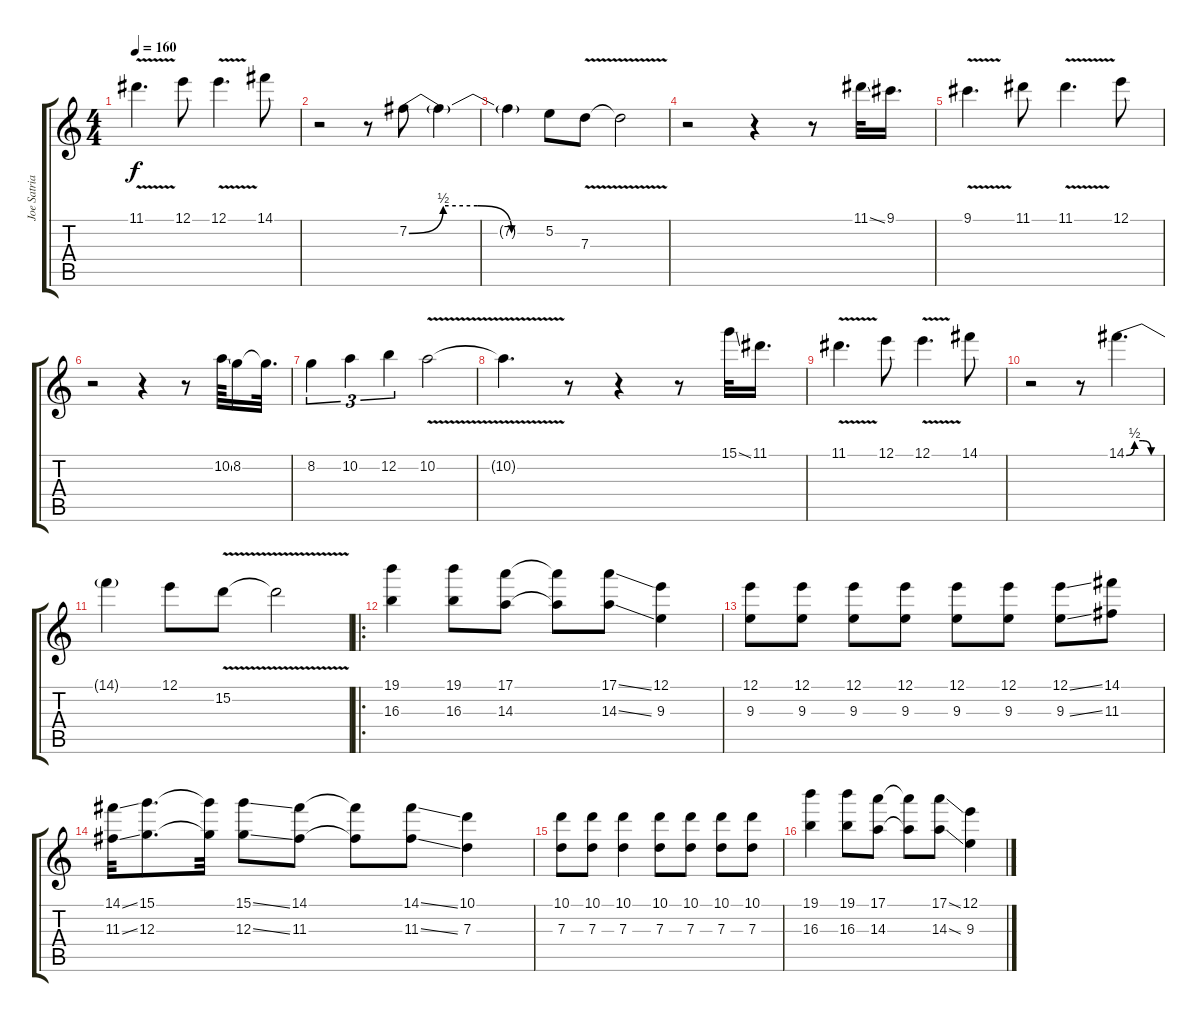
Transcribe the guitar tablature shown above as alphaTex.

\track ("Joe Satriani Lead" "Joe Satria") {instrument distortionguitar}
\staff {score tabs}
\tuning (E4 B3 G3 D3 A2 E2) {hide}
\ts (4 4)
\tempo 160
\clef g2
\ks c
11.1{v}.4{d dy f} 12.1.8 12.1{v}.4{d} 14.1.8 |
r.2 r.8 7.2{be (custom 0 0 15 2 30 2 45 0 60 0)}.8 7.2{t}.4 |
7.2{t}.4 5.2.8 7.3{v}.8 7.3{t}.2 |
r.2 r.4 r.8 11.1{ss}.32 9.1.16{d} |
9.1{v}.4{d} 11.1.8 11.1{v}.4{d} 12.1.8 |
r.2 r.4 r.8 10.2{ss}.64 8.2.16 8.2{t}.32{d} |
8.2.4{tu (3 2)} 10.2.4{tu (3 2)} 12.2.4{tu (3 2)} 10.2{v}.2 |
10.2{t}.4{d} r.8 r.4 r.8 15.1{ss}.32 11.1.16{d} |
11.1{v}.4{d} 12.1.8 12.1{v}.4{d} 14.1.8 |
r.2 r.8 14.1{be (custom 0 0 15 2 30 2 45 0 60 0)}.4{d} |
14.1{t}.4 12.1.8 15.2{v}.8 15.2{t}.2 |
\ro
(19.1 16.3).4 (19.1 16.3).8 (17.1 14.3).8 (17.1{t} 14.3{t}).8 (17.1{ss} 14.3{ss}).8 (12.1 9.3).4 |
(12.1 9.3).8 (12.1 9.3).8 (12.1 9.3).8 (12.1 9.3).8 (12.1 9.3).8 (12.1 9.3).8 (12.1{ss} 9.3{ss}).8 (14.1 11.3).8 |
(14.1{ss} 11.3{ss}).32 (15.1 12.3).8{d} (15.1{t} 12.3{t}).32 (15.1{ss} 12.3{ss}).8 (14.1 11.3).8 (14.1{t} 11.3{t}).8 (14.1{ss} 11.3{ss}).8 (10.1 7.3).4 |
(10.1 7.3).8 (10.1 7.3).8 (10.1 7.3).4 (10.1 7.3).8 (10.1 7.3).8 (10.1 7.3).8 (10.1 7.3).8 |
(19.1 16.3).4 (19.1 16.3).8 (17.1 14.3).8 (17.1{t} 14.3{t}).8 (17.1{ss} 14.3{ss}).8 (12.1 9.3).4
